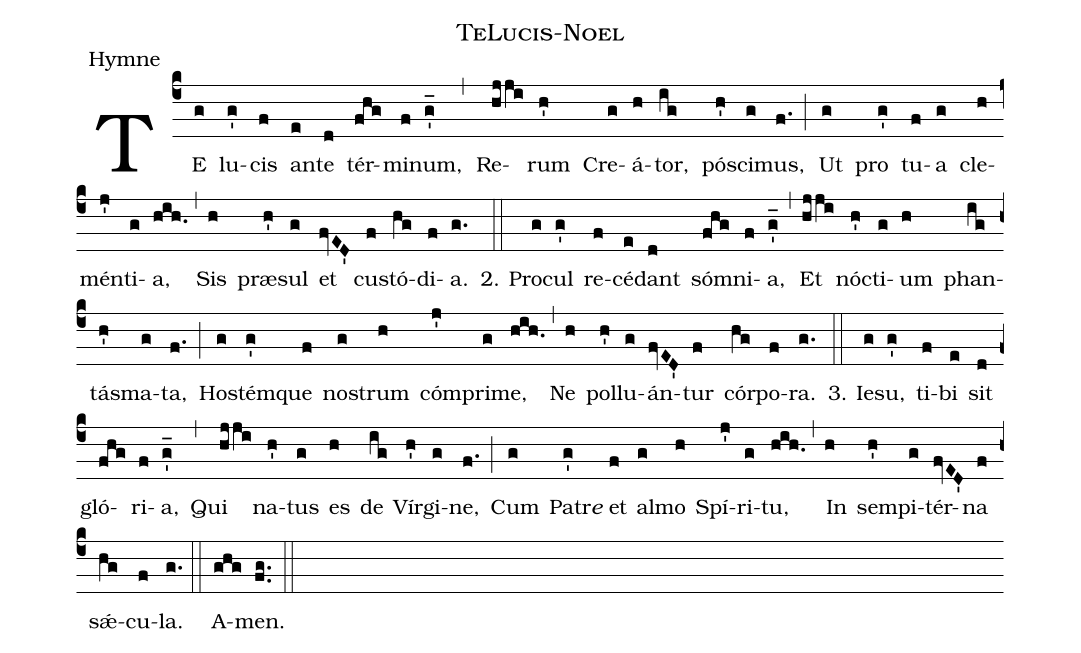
name:TeLucis-Noel;
office-part:Hymne;
%%
(c4) TE(g) lu(g')cis(f) an(e)te(d) tér(fhg)mi(f)num,(g'_) (,)
Re(hjji)rum(h') Cre(g)á(h)tor,(ig) pó(h')sci(g)mus,(f.) (;)
Ut(g) pro(g') tu(f)a(g) cle(h)mén(j')ti(g)a,(hih.) (,)
Sis(h) præ(h')sul(g) et(fvED') cu(f)stó(hg)di(f)a.(g.) (::)

2. Pro(g)cul(g') re(f)cé(e)dant(d) só(fhg)mni(f)a,(g'_) (,)
Et(hjji) nó(h')cti(g)um(h) phan(ig)tás(h')ma(g)ta,(f.) (;)
Ho(g)stém(g')que(f) no(g)strum(h) cóm(j')pri(g)me,(hih.) (,)
Ne(h) pol(h')lu(g)án(fvED')tur(f) cór(hg)po(f)ra.(g.) (::)

3. Ie(g)su,(g') ti(f)bi(e) sit(d) gló(fhg)ri(f)a,(g'_) (,)
Qui(hjji) na(h')tus(g) es(h) de(ig) Vír(h')gi(g)ne,(f.) (;)
Cum(g) Pa(g')tr<i>e</i> {e}t(f) al(g)mo(h) Spí(j')ri(g)tu,(hih.) (,)
In(h) sem(h')pi(g)tér(fvED')na(f) s{<sp>'ae</sp>}(hg)cu(f)la.(g.) (::)

A(ghg)men.(fg..) (::)
